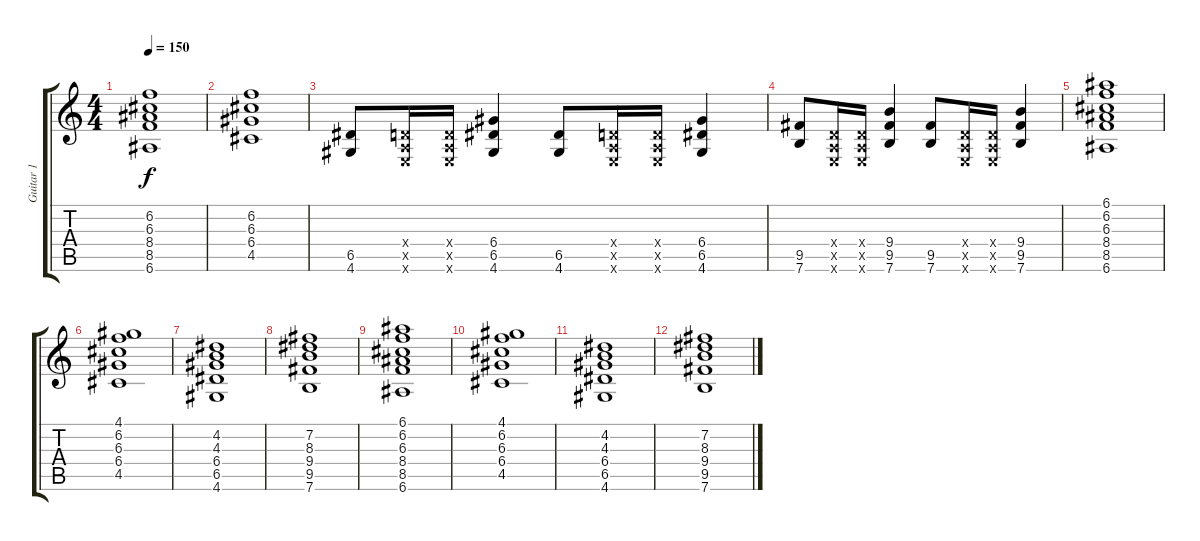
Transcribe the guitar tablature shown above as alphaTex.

\track ("Guitar 1" "Guitar 1") {instrument distortionguitar}
\staff {score tabs}
\tuning (E4 B3 G3 D3 A2 E2) {hide}
\ts (4 4)
\tempo 150
\clef g2
\ks c
(6.2 6.3 8.4 8.5 6.6).1{dy f} |
(6.2 6.3 6.4 4.5).1 |
(6.5 4.6).8 (0.4{x} 0.5{x} 0.6{x}).16 (0.4{x} 0.5{x} 0.6{x}).16 (6.4 6.5 4.6).4 (6.5 4.6).8 (0.4{x} 0.5{x} 0.6{x}).16 (0.4{x} 0.5{x} 0.6{x}).16 (6.4 6.5 4.6).4 |
(9.5 7.6).8 (0.4{x} 0.5{x} 0.6{x}).16 (0.4{x} 0.5{x} 0.6{x}).16 (9.4 9.5 7.6).4 (9.5 7.6).8 (0.4{x} 0.5{x} 0.6{x}).16 (0.4{x} 0.5{x} 0.6{x}).16 (9.4 9.5 7.6).4 |
(6.1 6.2 6.3 8.4 8.5 6.6).1{volume 7} |
(4.1 6.2 6.3 6.4 4.5).1 |
(4.2 4.3 6.4 6.5 4.6).1 |
(7.2 8.3 9.4 9.5 7.6).1 |
(6.1 6.2 6.3 8.4 8.5 6.6).1{volume 0} |
(4.1 6.2 6.3 6.4 4.5).1 |
(4.2 4.3 6.4 6.5 4.6).1 |
(7.2 8.3 9.4 9.5 7.6).1
